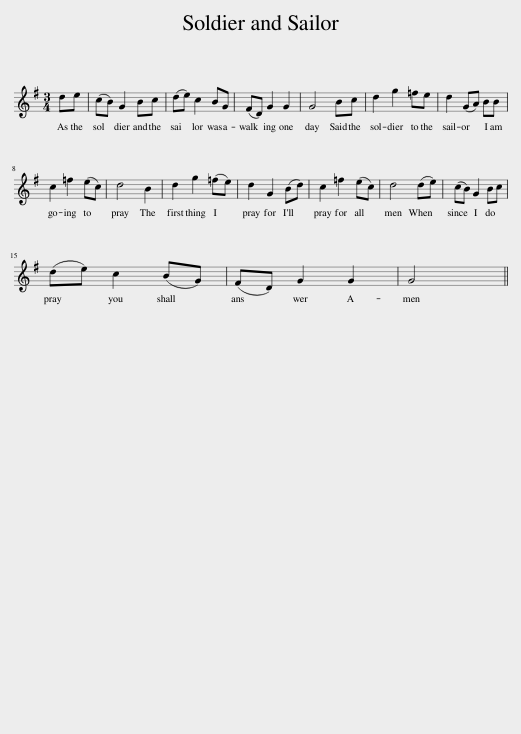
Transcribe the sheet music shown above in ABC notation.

X:1
L:1/8
M:3/4
I:linebreak $
K:G
V:1 treble
V:1
 de | (cB) G2 Bc | (de) c2 BG | (FD) G2 G2 | G4 Bc | %5
 d2 g2 =fe | d2 (GA) BB |$ c2 =f2 (ec) | d4 B2 | d2 g2 (=fe) | %10
 d2 G2 (Bd) | c2 =f2 (ec) | d4 (de) | (cB) G2 Bc |$ (de) c2 (BG) | %15
 (FD) G2 G2 | G4 || %17
